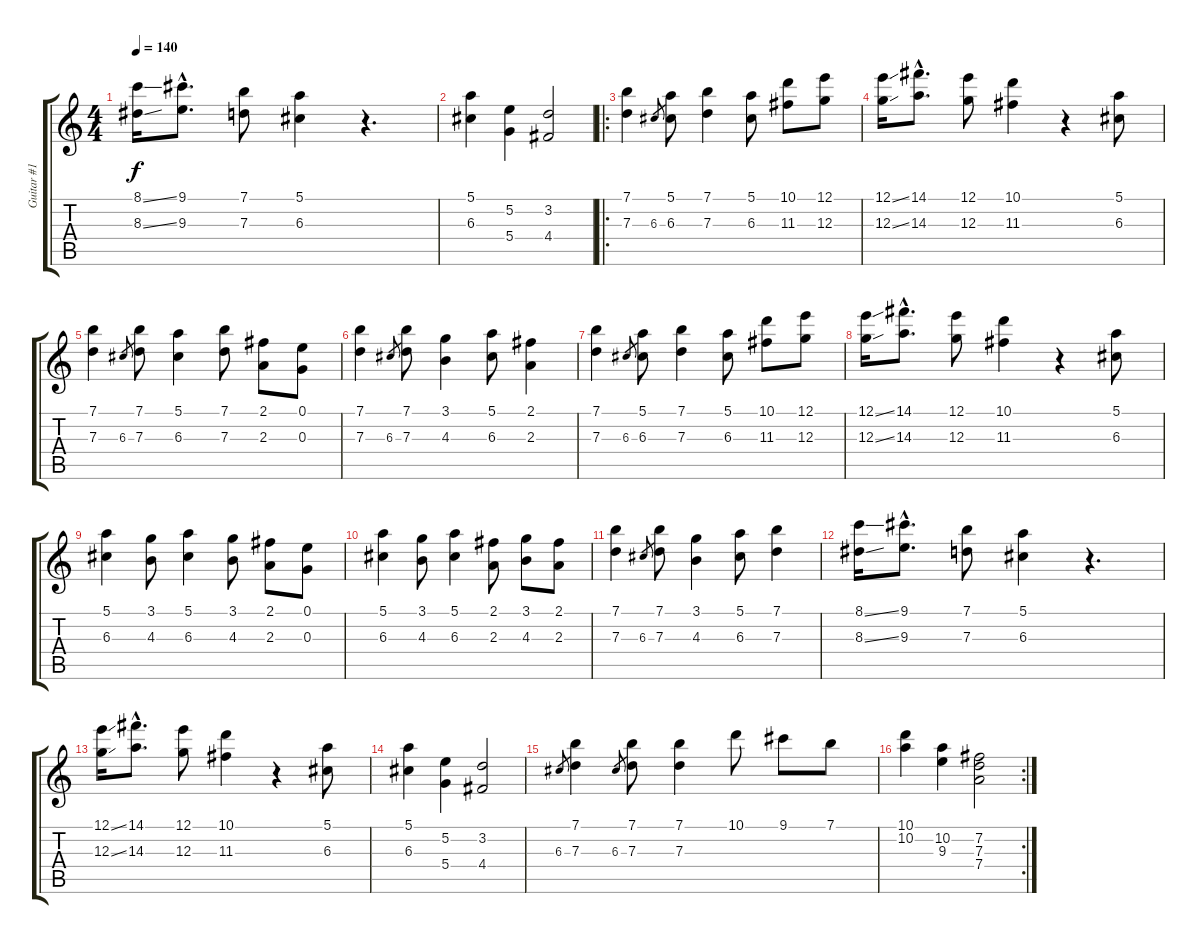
\track ("Guitar #1" "Guitar #1") {instrument acousticguitarsteel}
\staff {score tabs}
\tuning (E4 B3 G3 D3 A2 E2) {hide}
\ts (4 4)
\tempo 140
\clef g2
\ks c
(8.1{ss} 8.3{ss}).16{dy f} (9.1{hac} 9.3{hac}).8{d} (7.1 7.3).8 (5.1 6.3).4 r.4{d} |
(5.1 6.3).4 (5.2 5.4).4 (3.2 4.4).2 |
\ro
(7.1 7.3).4 6.3.8{gr} (5.1 6.3).8 (7.1 7.3).4 (5.1 6.3).8 (10.1 11.3).8 (12.1 12.3).8 |
(12.1{ss} 12.3{ss}).16 (14.1{hac} 14.3{hac}).8{d} (12.1 12.3).8 (10.1 11.3).4 r.4 (5.1 6.3).8 |
(7.1 7.3).4 6.3.8{gr} (7.1 7.3).8 (5.1 6.3).4 (7.1 7.3).8 (2.1 2.3).8 (0.1 0.3).8 |
(7.1 7.3).4 6.3.8{gr} (7.1 7.3).8 (3.1 4.3).4 (5.1 6.3).8 (2.1 2.3).4 |
(7.1 7.3).4 6.3.8{gr} (5.1 6.3).8 (7.1 7.3).4 (5.1 6.3).8 (10.1 11.3).8 (12.1 12.3).8 |
(12.1{ss} 12.3{ss}).16 (14.1{hac} 14.3{hac}).8{d} (12.1 12.3).8 (10.1 11.3).4 r.4 (5.1 6.3).8 |
(5.1 6.3).4 (3.1 4.3).8 (5.1 6.3).4 (3.1 4.3).8 (2.1 2.3).8 (0.1 0.3).8 |
(5.1 6.3).4 (3.1 4.3).8 (5.1 6.3).4 (2.1 2.3).8 (3.1 4.3).8 (2.1 2.3).8 |
(7.1 7.3).4 6.3.8{gr} (7.1 7.3).8 (3.1 4.3).4 (5.1 6.3).8 (7.1 7.3).4 |
(8.1{ss} 8.3{ss}).16 (9.1{hac} 9.3{hac}).8{d} (7.1 7.3).8 (5.1 6.3).4 r.4{d} |
(12.1{ss} 12.3{ss}).16 (14.1{hac} 14.3{hac}).8{d} (12.1 12.3).8 (10.1 11.3).4 r.4 (5.1 6.3).8 |
(5.1 6.3).4 (5.2 5.4).4 (3.2 4.4).2 |
6.3.8{gr} (7.1 7.3).4 6.3.8{gr} (7.1 7.3).8 (7.1 7.3).4 10.1.8 9.1.8 7.1.8 |
\rc 2
(10.1 10.2).4 (10.2 9.3).4 (7.2 7.3 7.4).2
